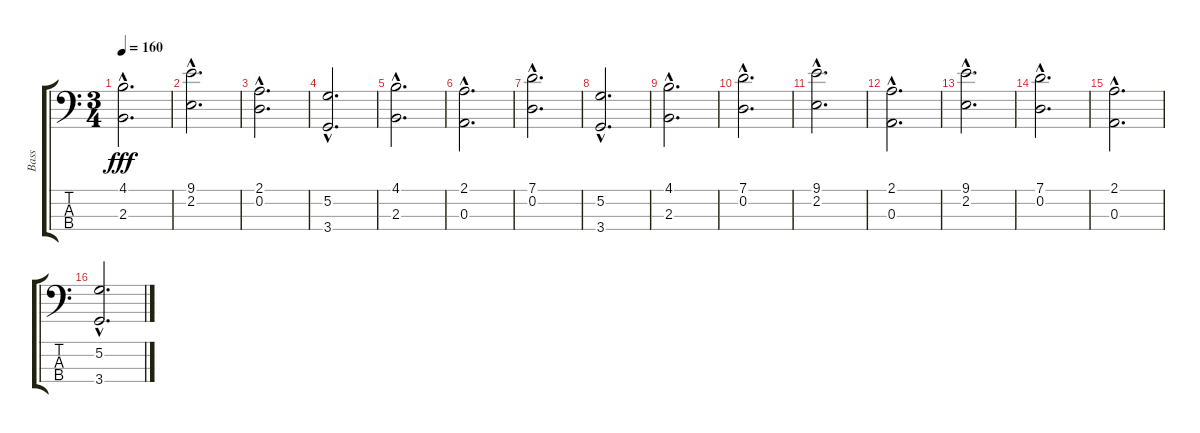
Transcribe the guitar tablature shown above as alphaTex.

\track ("Bass" "Bass") {instrument slapbass1}
\staff {score tabs}
\tuning (G2 D2 A1 E1) {hide}
\ts (3 4)
\tempo 160
\clef f4
\ks c
(4.1{hac} 2.3{hac}).2{d dy fff} |
(9.1{hac} 2.2{hac}).2{d} |
(2.1{hac} 0.2{hac}).2{d} |
(5.2{hac} 3.4{hac}).2{d} |
(4.1{hac} 2.3{hac}).2{d} |
(2.1{hac} 0.3{hac}).2{d} |
(7.1{hac} 0.2{hac}).2{d} |
(5.2{hac} 3.4{hac}).2{d} |
(4.1{hac} 2.3{hac}).2{d} |
(7.1{hac} 0.2{hac}).2{d} |
(9.1{hac} 2.2{hac}).2{d} |
(2.1{hac} 0.3{hac}).2{d} |
(9.1{hac} 2.2{hac}).2{d} |
(7.1{hac} 0.2{hac}).2{d} |
(2.1{hac} 0.3{hac}).2{d} |
(5.2{hac} 3.4{hac}).2{d}
